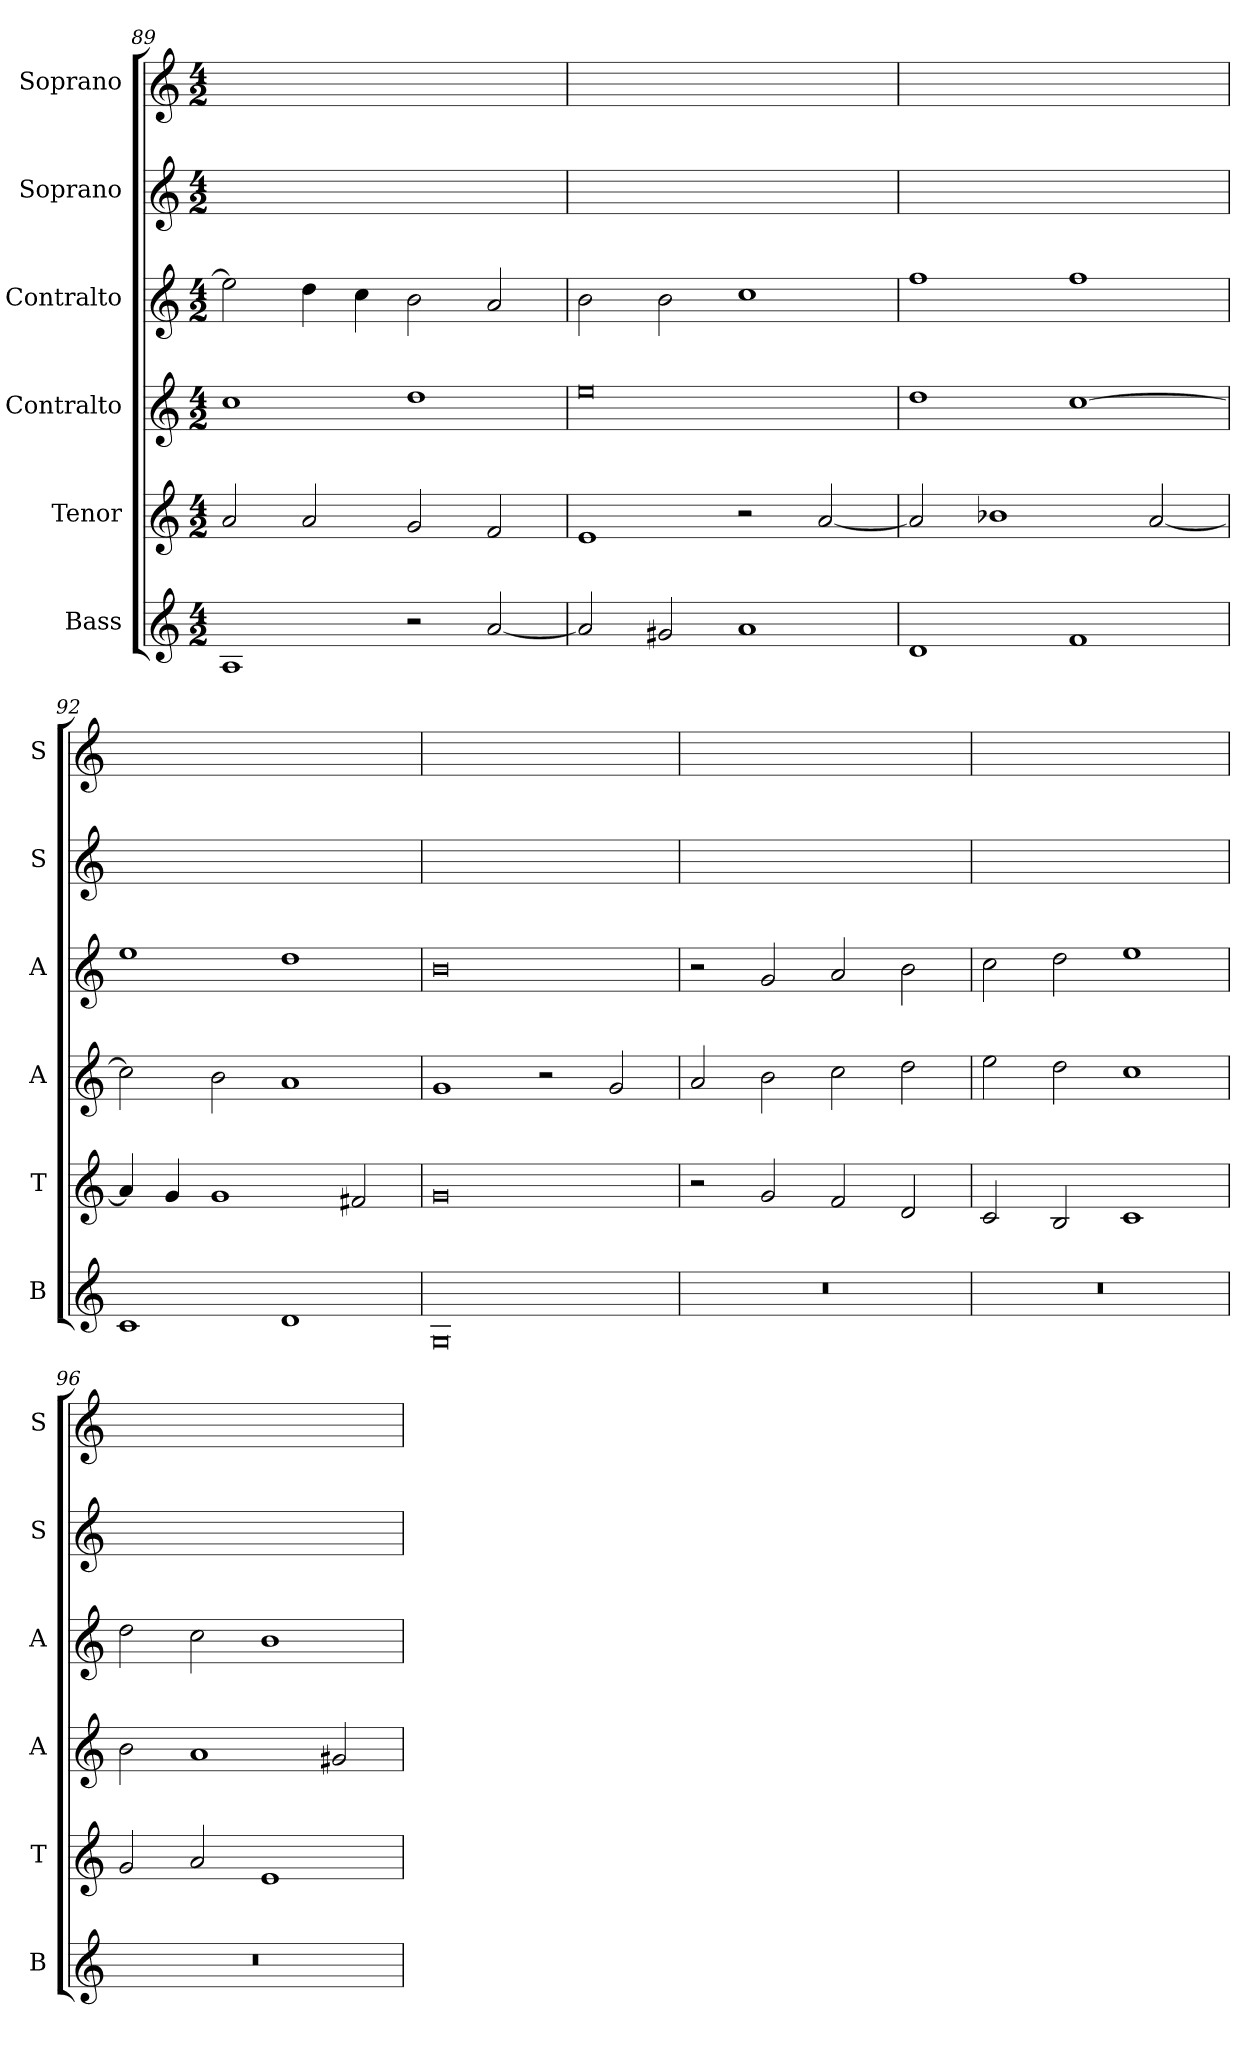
**kern	**kern	**kern	**kern	**kern	**kern
*part6	*part5	*part4	*part3	*part2	*part1
*staff6	*staff5	*staff4	*staff3	*staff2	*staff1
*I"Bass	*I"Tenor	*I"Contralto	*I"Contralto	*I"Soprano	*I"Soprano
*I'B	*I'T	*I'A	*I'A	*I'S	*I'S
*clefG2	*clefG2	*clefG2	*clefG2	*clefG2	*clefG2
*k[]	*k[]	*k[]	*k[]	*k[]	*k[]
*C:ion	*C:ion	*C:ion	*C:ion	*C:ion	*C:ion
*M4/2	*M4/2	*M4/2	*M4/2	*M4/2	*M4/2
=89	=89	=89	=89	=89	=89
1A	2a	1cc	2ee]	0ryy	0ryy
.	2a	.	4dd	.	.
.	.	.	4cc	.	.
2r	2g	1dd	2b	.	.
[2a	2f	.	2a	.	.
=90	=90	=90	=90	=90	=90
2a]	1e	0ee	2b	0ryy	0ryy
2g#X	.	.	2b	.	.
1a	2r	.	1cc	.	.
.	[2a	.	.	.	.
=91	=91	=91	=91	=91	=91
1d	2a]	1dd	1ff	0ryy	0ryy
.	1b-X	.	.	.	.
1f	.	[1cc	1ff	.	.
.	[2a	.	.	.	.
=92	=92	=92	=92	=92	=92
1c	4a]	2cc]	1ee	0ryy	0ryy
.	4g	.	.	.	.
.	1g	2b	.	.	.
1d	.	1a	1dd	.	.
.	2f#X	.	.	.	.
=93	=93	=93	=93	=93	=93
0G	0g	1g	0b	0ryy	0ryy
.	.	2r	.	.	.
.	.	2g	.	.	.
=94	=94	=94	=94	=94	=94
0r	2r	2a	2r	0ryy	0ryy
.	2g	2b	2g	.	.
.	2f	2cc	2a	.	.
.	2d	2dd	2b	.	.
=95	=95	=95	=95	=95	=95
0r	2c	2ee	2cc	0ryy	0ryy
.	2B	2dd	2dd	.	.
.	1c	1cc	1ee	.	.
=96	=96	=96	=96	=96	=96
0r	2g	2b	2dd	0ryy	0ryy
.	2a	1a	2cc	.	.
.	1e	.	1b	.	.
.	.	2g#X	.	.	.
=	=	=	=	=	=
*-	*-	*-	*-	*-	*-
